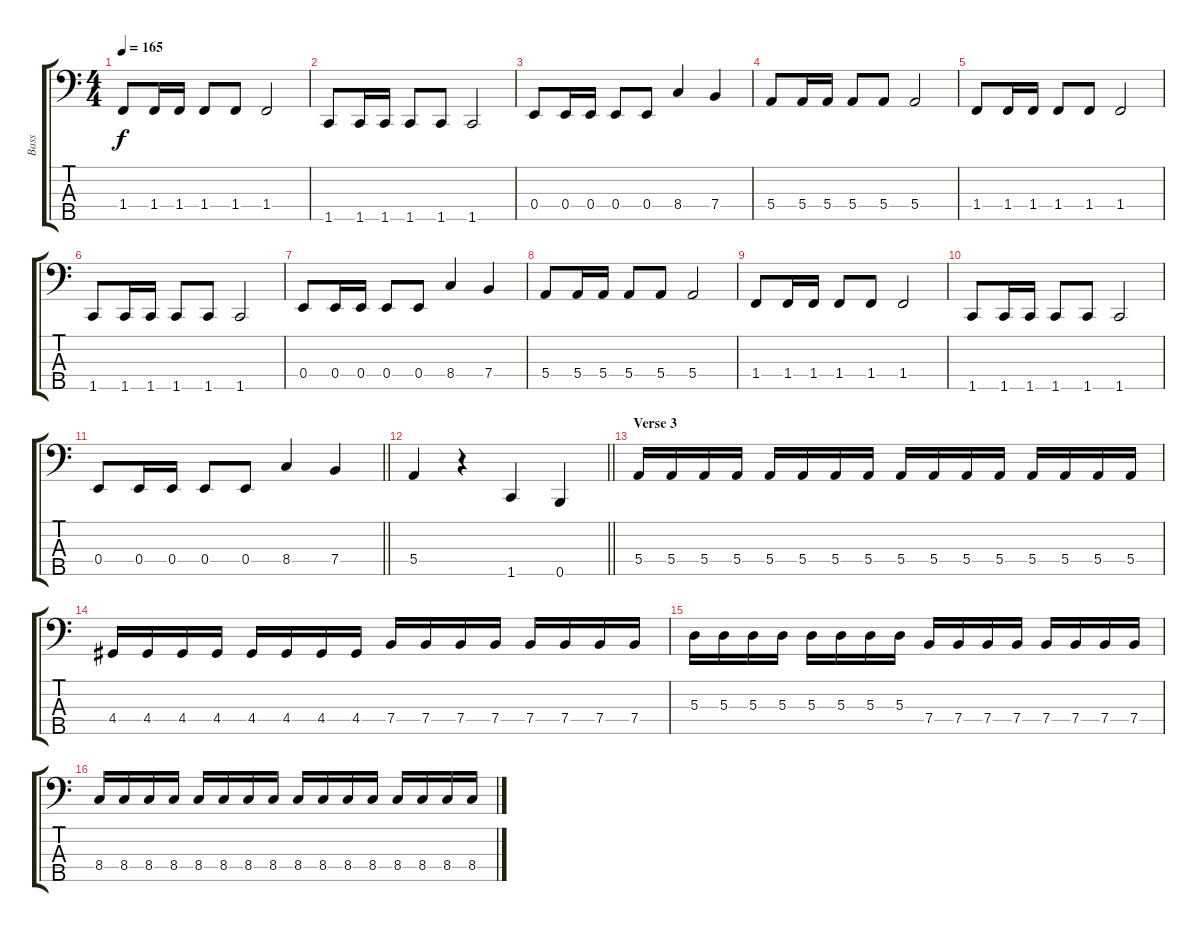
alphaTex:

\track ("Bass" "Bass") {instrument electricbassfinger}
\staff {score tabs}
\tuning (G2 D2 A1 E1 B0) {hide}
\ts (4 4)
\tempo 165
\clef f4
\ks c
1.4.8{dy f} 1.4.16 1.4.16 1.4.8 1.4.8 1.4.2 |
1.5.8 1.5.16 1.5.16 1.5.8 1.5.8 1.5.2 |
0.4.8 0.4.16 0.4.16 0.4.8 0.4.8 8.4.4 7.4.4 |
5.4.8 5.4.16 5.4.16 5.4.8 5.4.8 5.4.2 |
1.4.8 1.4.16 1.4.16 1.4.8 1.4.8 1.4.2 |
1.5.8 1.5.16 1.5.16 1.5.8 1.5.8 1.5.2 |
0.4.8 0.4.16 0.4.16 0.4.8 0.4.8 8.4.4 7.4.4 |
5.4.8 5.4.16 5.4.16 5.4.8 5.4.8 5.4.2 |
1.4.8 1.4.16 1.4.16 1.4.8 1.4.8 1.4.2 |
1.5.8 1.5.16 1.5.16 1.5.8 1.5.8 1.5.2 |
\barLineRight lightlight
0.4.8 0.4.16 0.4.16 0.4.8 0.4.8 8.4.4 7.4.4 |
\barLineRight lightlight
5.4.4 r.4 1.5.4 0.5.4 |
\section ("" "Verse 3")
5.4.16 5.4.16 5.4.16 5.4.16 5.4.16 5.4.16 5.4.16 5.4.16 5.4.16 5.4.16 5.4.16 5.4.16 5.4.16 5.4.16 5.4.16 5.4.16 |
4.4.16 4.4.16 4.4.16 4.4.16 4.4.16 4.4.16 4.4.16 4.4.16 7.4.16 7.4.16 7.4.16 7.4.16 7.4.16 7.4.16 7.4.16 7.4.16 |
5.3.16 5.3.16 5.3.16 5.3.16 5.3.16 5.3.16 5.3.16 5.3.16 7.4.16 7.4.16 7.4.16 7.4.16 7.4.16 7.4.16 7.4.16 7.4.16 |
8.4.16 8.4.16 8.4.16 8.4.16 8.4.16 8.4.16 8.4.16 8.4.16 8.4.16 8.4.16 8.4.16 8.4.16 8.4.16 8.4.16 8.4.16 8.4.16
